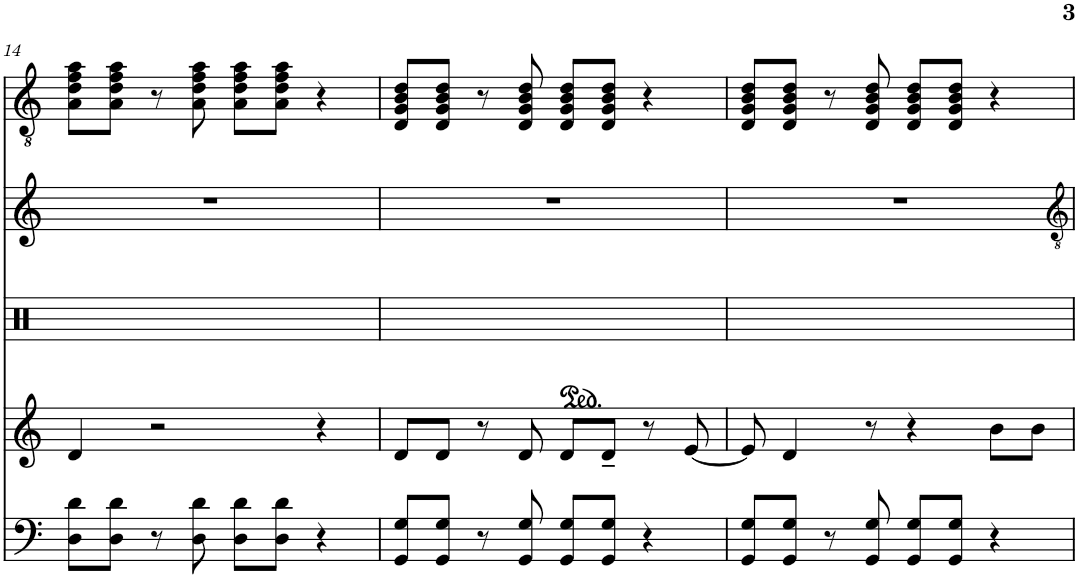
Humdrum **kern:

**kern	**kern	**kern	**kern	**kern
*part5	*part4	*part3	*part2	*part1
*staff5	*staff4	*staff3	*staff2	*staff1
*I"Voice	*I"Voice	*I"Voice	*I"Voice	*I"Voice
*I'V	*I'V	*I'V	*I'V	*I'V
!!LO:PB:g=z
*clefF4	*clefG2	*clefX	*clefG2	*clefGv2
*k[]	*k[]	*k[]	*k[]	*k[]
*M4/4	*M4/4	*M4/4	*M4/4	*M4/4
=14	=14	=14	=14	=14
8D\ 8d\L	4d/	1ryy	1r	8A\ 8d\ 8f\ 8a\L
8D\ 8d\J	.	.	.	8A\ 8d\ 8f\ 8a\J
8r	2r	.	.	8r
8D\ 8d\	.	.	.	8A\ 8d\ 8f\ 8a\
8D\ 8d\L	.	.	.	8A\ 8d\ 8f\ 8a\L
8D\ 8d\J	.	.	.	8A\ 8d\ 8f\ 8a\J
4r	4r	.	.	4r
=15	=15	=15	=15	=15
8GG/ 8G/L	8d/L	1ryy	1r	8D/ 8G/ 8B/ 8d/L
8GG/ 8G/J	8d/J	.	.	8D/ 8G/ 8B/ 8d/J
8r	8r	.	.	8r
8GG/ 8G/	8d/	.	.	8D/ 8G/ 8B/ 8d/
8GG/ 8G/L	8d/L	.	.	8D/ 8G/ 8B/ 8d/L
8GG/ 8G/J	8d~/J	.	.	8D/ 8G/ 8B/ 8d/J
4r	8r	.	.	4r
.	[<8e/	.	.	.
=16	=16	=16	=16	=16
8GG/ 8G/L	8e/]	1ryy	1r	8D/ 8G/ 8B/ 8d/L
8GG/ 8G/J	4d/	.	.	8D/ 8G/ 8B/ 8d/J
8r	.	.	.	8r
8GG/ 8G/	8r	.	.	8D/ 8G/ 8B/ 8d/
8GG/ 8G/L	4r	.	.	8D/ 8G/ 8B/ 8d/L
8GG/ 8G/J	.	.	.	8D/ 8G/ 8B/ 8d/J
4r	8b\L	.	.	4r
.	8b\J	.	.	.
=	=	=	=	=
*-	*-	*-	*-	*-
